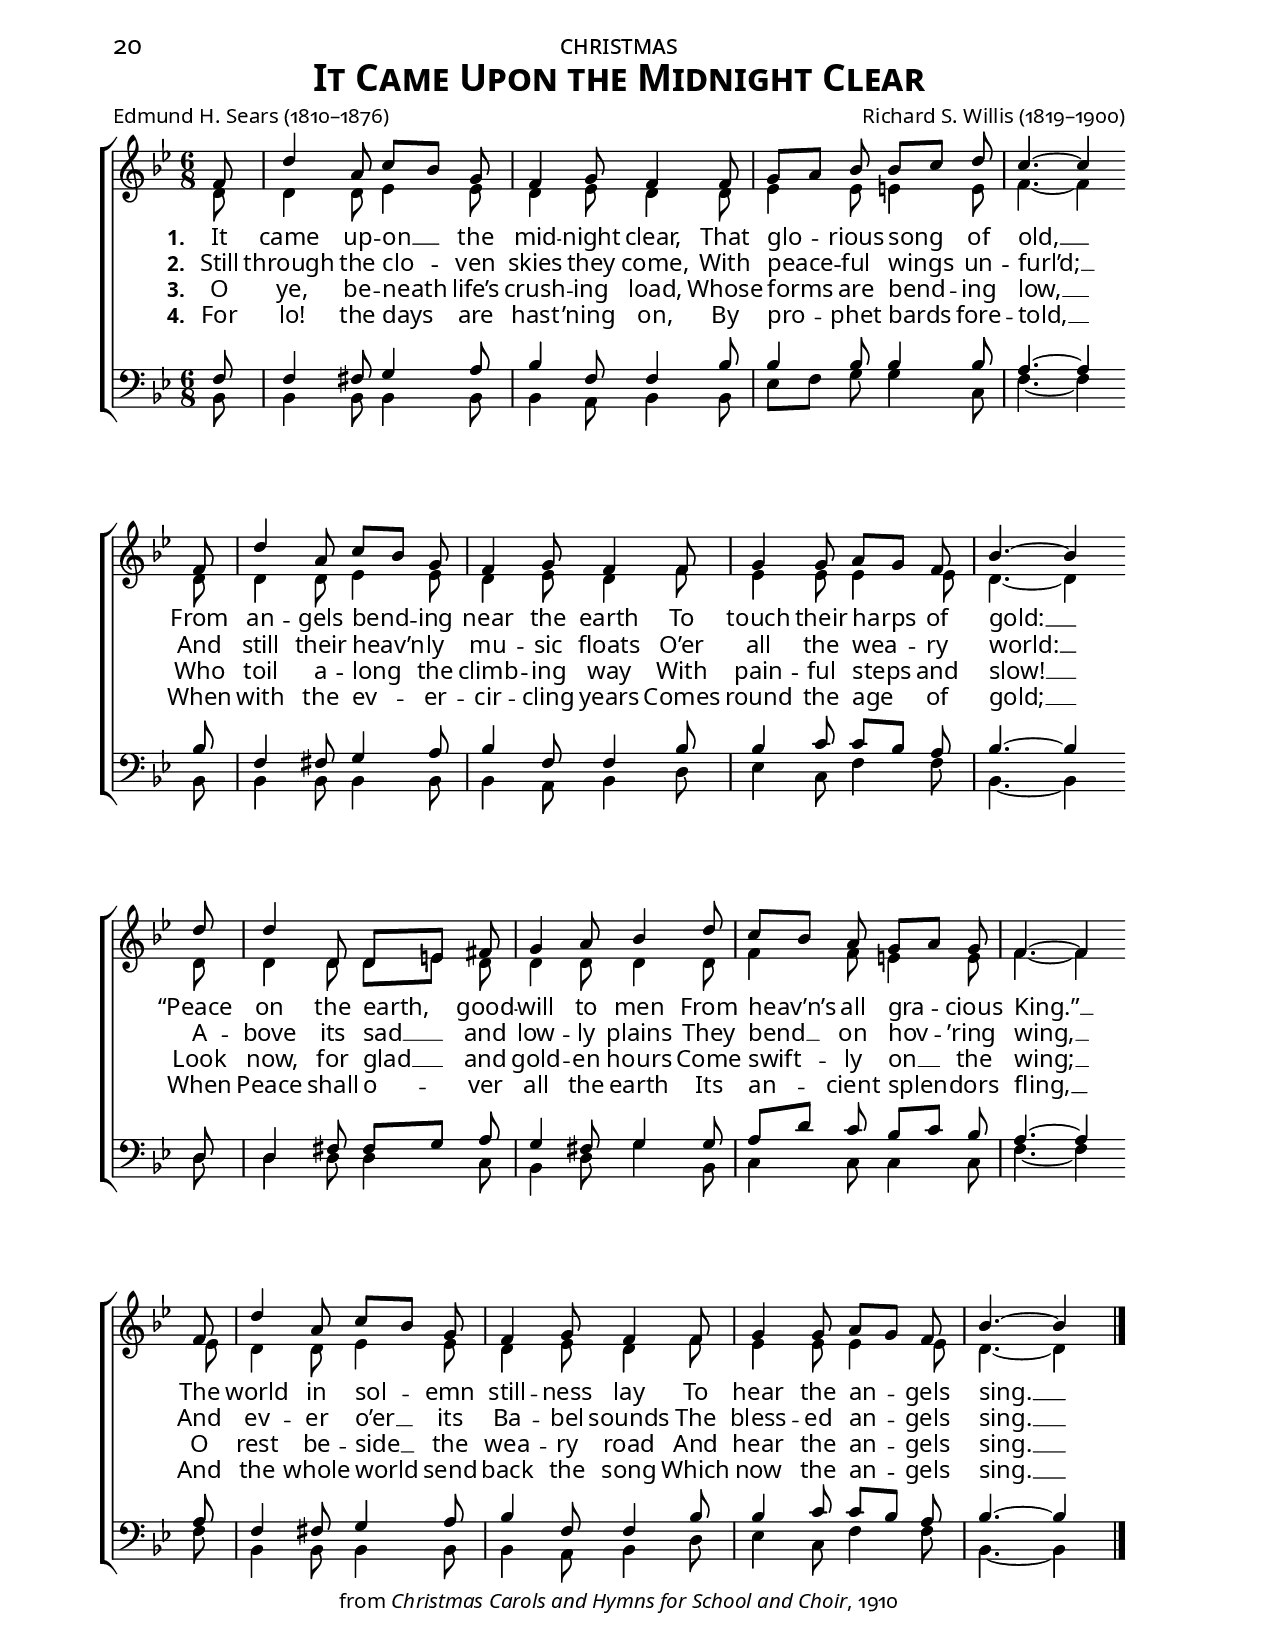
\version "2.14.2"
\include "util.ly"
\header {
  title = \markup{\override #'(font-name . "Garamond Premier Pro Semibold"){ \abs-fontsize #18 \smallCapsOldStyle"It Came Upon the Midnight Clear"}}
  poet = \markup\oldStyleNum"Edmund H. Sears (1810–1876)"
  composer = \markup\oldStyleNum"Richard S. Willis (1819–1900)"
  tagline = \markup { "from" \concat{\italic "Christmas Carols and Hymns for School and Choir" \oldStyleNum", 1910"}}
}
\paper {
  paper-height = 11\in
  paper-width = 8.5\in
  indent = 0\in
  %system-system-spacing = #'((basic-distance . 10) (padding . 0))
  %system-system-spacing =
  %  #'((basic-distance . 0)
  %     (minimum-distance . 0)
  %     (padding . -0.35)
  %     (stretchability . 100))
  ragged-last-bottom = ##f
  ragged-bottom = ##f
  two-sided = ##t
  inner-margin = 1\in
  outer-margin = 0.75\in
  top-margin = 0.26\in
  bottom-margin = 0.25\in
  first-page-number = #020
  print-first-page-number = ##t
  headerLine = \markup{\override #'(font-name . "Garamond Premier Pro") \smallCapsOldStyle"christmas"}
  oddHeaderMarkup = \markup\fill-line{
     \override #'(font-name . "Garamond Premier Pro")\abs-fontsize #12.5
     \combine 
        \fill-line{"" \on-the-fly #print-page-number-check-first
        \oldStylePageNum""
        }
        \fill-line{\headerLine}
  }
  evenHeaderMarkup = \markup {
     \override #'(font-name . "Garamond Premier Pro")\abs-fontsize #12.5
     \combine
        \on-the-fly #print-page-number-check-first
        \oldStylePageNum""
        \fill-line{\headerLine}
  }
}
#(set-global-staff-size 18) \paper{ #(define fonts (make-pango-font-tree "Garamond Premier Pro" "Garamond Premier Pro" "Garamond Premier Pro" (/ 18 20))) }
global = {
  \key bes \major
  \time 6/8
  \autoBeamOff
  \override DynamicLineSpanner #'staff-padding = #0.0
  \override DynamicLineSpanner #'Y-extent = #'(-1 . 1)
}

sopMusic = \relative c' {
  \partial 8 f8 |
  d'4 a8 c[ bes] g8 |
  f4 g8 f4 f8 |
  g[ a] bes bes[ c] d |
  c4.~ c4 \bar""\break
  
  f,8 |
  d'4 a8 c[ bes] g8 |
  f4 g8 f4 f8 |
  g4 g8 a[ g] f |
  bes4.~bes4 | \bar""\break
  
  d8 |
  d4 d,8 d[ e] fis |
  g4 a8 bes4 d8 |
  c[ bes] a g[ a] g |
  f4.~f4 \bar""\break
  
  f8 |
  d'4 a8 c[ bes] g8 |
  f4 g8 f4 f8 |
  g4 g8 a[ g] f |
  bes4.~bes4 \bar "|."
}
sopWords = \lyricmode {
  
}

altoMusic = \relative c' {
  d8 |
  d4 d8 ees4 ees8 |
  d4 ees8 d4 d8 |
  ees4 ees8 e4 e8 |
  f4.~f4 |
  
  d8 |
  d4 d8 ees4 ees8 |
  d4 ees8 d4 f8 |
  ees4 ees8 ees4 ees8 |
  d4.~ d4 |
  
  d8 |
  d4 d8 d[ e] d |
  d4 d8 d4 d8 |
  f4 f8 e4 e8 |
  f4.~ f4 |
  
  ees8 |
  d4 d8 ees4 ees8 |
  d4 ees8 d4 f8 |
  ees4 ees8 ees4 ees8 |
  d4.~ d4 \bar "|."
}
altoWords = \lyricmode {
  \dropLyricsVI
  \set stanza = #"1. "
  It came up -- on __ the mid -- night clear,
  That glo -- rious song of old, __
  From an -- gels bend -- ing near the earth
  To touch their harps of gold: __
  “Peace on the earth, good -- will to men
  From heav’n’s all gra -- cious King.”
__
  The world in sol -- emn still -- ness lay
  To hear the an -- gels sing. __
}
altoWordsII = \lyricmode {
  \dropLyricsVI
  \set stanza = #"2. "
  Still through the clo -- ven skies they come,
  With peace -- ful wings un -- furl’d;
__
  And still their heav’n -- ly mu -- sic floats
  O’er all the wea -- ry world:
__
  A -- bove its sad __ and low -- ly plains
  They bend __ on hov -- ’ring wing, __
  And ev -- er o’er __ its Ba -- bel sounds
  The bless -- ed an -- gels sing. __
}
altoWordsIII = \lyricmode {
  \dropLyricsVI
  \set stanza = #"3. "
  O ye, be -- neath life’s crush -- ing load,
  Whose forms are bend -- ing low, __
  Who toil a -- long the climb -- ing way
  With pain -- ful steps and slow! __
  Look now, for glad __ and gold -- en hours
  Come swift -- ly on __ the wing; __
  O rest be -- side __ the wea -- ry road
  And hear the an -- gels sing. __
}
altoWordsIV = \lyricmode {
  \dropLyricsVI
  \set stanza = #"4. "
  For lo! the days are hast -- ’ning on,
  By pro -- phet bards fore -- told, __
  When with the ev -- er -- cir -- cling years
  Comes round the age of gold; __
  When Peace shall o -- ver all the earth
  Its an -- cient splen -- dors fling, __
  And the whole world send back the song
  Which now the an -- gels sing. __
}

tenorMusic = \relative c {
  f8 |
  f4 fis8 g4 a8 |
  bes4 f8 f4 bes8 |
  bes4 bes8 bes4 bes8 |
  a4.~ a4 |
  
  bes8 |
  f4 fis8 g4 a8 |
  bes4 f8 f4 bes8 |
  bes4 c8 c[ bes] a |
  bes4.~ bes4 |
  
  d,8 |
  d4 fis8 fis[ g] a |
  g4 fis8 g4 g8 |
  a[ d] c bes[ c] bes |
  a4.~ a4 |
  
  a8 |
  f4 fis8 g4 a8 |
  bes4 f8 f4 bes8 |
  bes4 c8 c[ bes] a |
  bes4.~ bes4 \bar "|."
}
tenorWords = \lyricmode {

}

bassMusic = \relative c {
  bes8 |
  bes4 bes8 bes4 bes8 |
  bes4 a8 bes4 bes8 |
  ees[ f] g g4 c,8 |
  f4.~ f4 |
  
  bes,8 |
  bes4 bes8 bes4 bes8 |
  bes4 a8 bes4 d8 |
  ees4 c8 f4 f8 |
  bes,4.~ bes4 |
  
  d8 |
  d4 d8 d4 c8 |
  bes4 d8 g4 bes,8 |
  c4 c8 c4 c8 |
  f4.~ f4 |
  
  f8 |
  bes,4 bes8 bes4 bes8 |
  bes4 a8 bes4 d8 |
  ees4 c8 f4 f8 |
  bes,4.~ bes4 \bar "|."
}
bassWords = \lyricmode {

}

\score {
  <<
   \new ChoirStaff <<
%    \new Lyrics = sopranos \with { \override VerticalAxisGroup #'nonstaff-relatedstaff-spacing = #'((basic-distance . 1)) }
    \new Staff = women <<
      \new Voice = "sopranos" { \voiceOne << \global \sopMusic >> }
      \new Voice = "altos" { \voiceTwo << \global \altoMusic >> }
    >>
    \new Lyrics \with { alignAboveContext = #"women" \override VerticalAxisGroup #'nonstaff-relatedstaff-spacing = #'((basic-distance . 1))} \lyricsto "sopranos" \sopWords
    \new Lyrics = "altosIV"  \with { alignBelowContext = #"women" \override VerticalAxisGroup #'nonstaff-relatedstaff-spacing = #'((basic-distance . 1))} \lyricsto "sopranos" \altoWordsIV
    \new Lyrics = "altosIII"  \with { alignBelowContext = #"women" \override VerticalAxisGroup #'nonstaff-relatedstaff-spacing = #'((basic-distance . 1))} \lyricsto "sopranos" \altoWordsIII
    \new Lyrics = "altosII"  \with { alignBelowContext = #"women" \override VerticalAxisGroup #'nonstaff-relatedstaff-spacing = #'((basic-distance . 1))} \lyricsto "sopranos" \altoWordsII
    \new Lyrics = "altos"  \with { alignBelowContext = #"women" \override VerticalAxisGroup #'nonstaff-relatedstaff-spacing = #'((basic-distance . 1))} \lyricsto "sopranos" \altoWords
   \new Staff = men <<
      \clef bass
      \new Voice = "tenors" { \voiceOne << \global \tenorMusic >> }
      \new Voice = "basses" { \voiceTwo << \global \bassMusic >> }
    >>
    \new Lyrics \with { alignAboveContext = #"men" \override VerticalAxisGroup #'nonstaff-relatedstaff-spacing = #'((basic-distance . 1)) } \lyricsto "tenors" \tenorWords
    \new Lyrics \with { alignBelowContext = #"men" \override VerticalAxisGroup #'nonstaff-relatedstaff-spacing = #'((basic-distance . 1)) } \lyricsto "basses" \bassWords
  >>
%    \new PianoStaff << \new Staff { \new Voice { \pianoRH } } \new Staff { \clef "bass" \pianoLH } >>
  >>
  \layout {
  \context {
    \Lyrics
    \override LyricText #'font-size = #1.3
  }
    \context {
      \Score
      %\override SpacingSpanner #'base-shortest-duration = #(ly:make-moment 1 8)
      %\override SpacingSpanner #'common-shortest-duration = #(ly:make-moment 1 4)
    }
    \context {
      % Remove all empty staves
      % \Staff \RemoveEmptyStaves \override VerticalAxisGroup #'remove-first = ##t
    }
    \context {
      \Lyrics
      \override LyricText #'X-offset = #center-on-word
    }
  }
}

